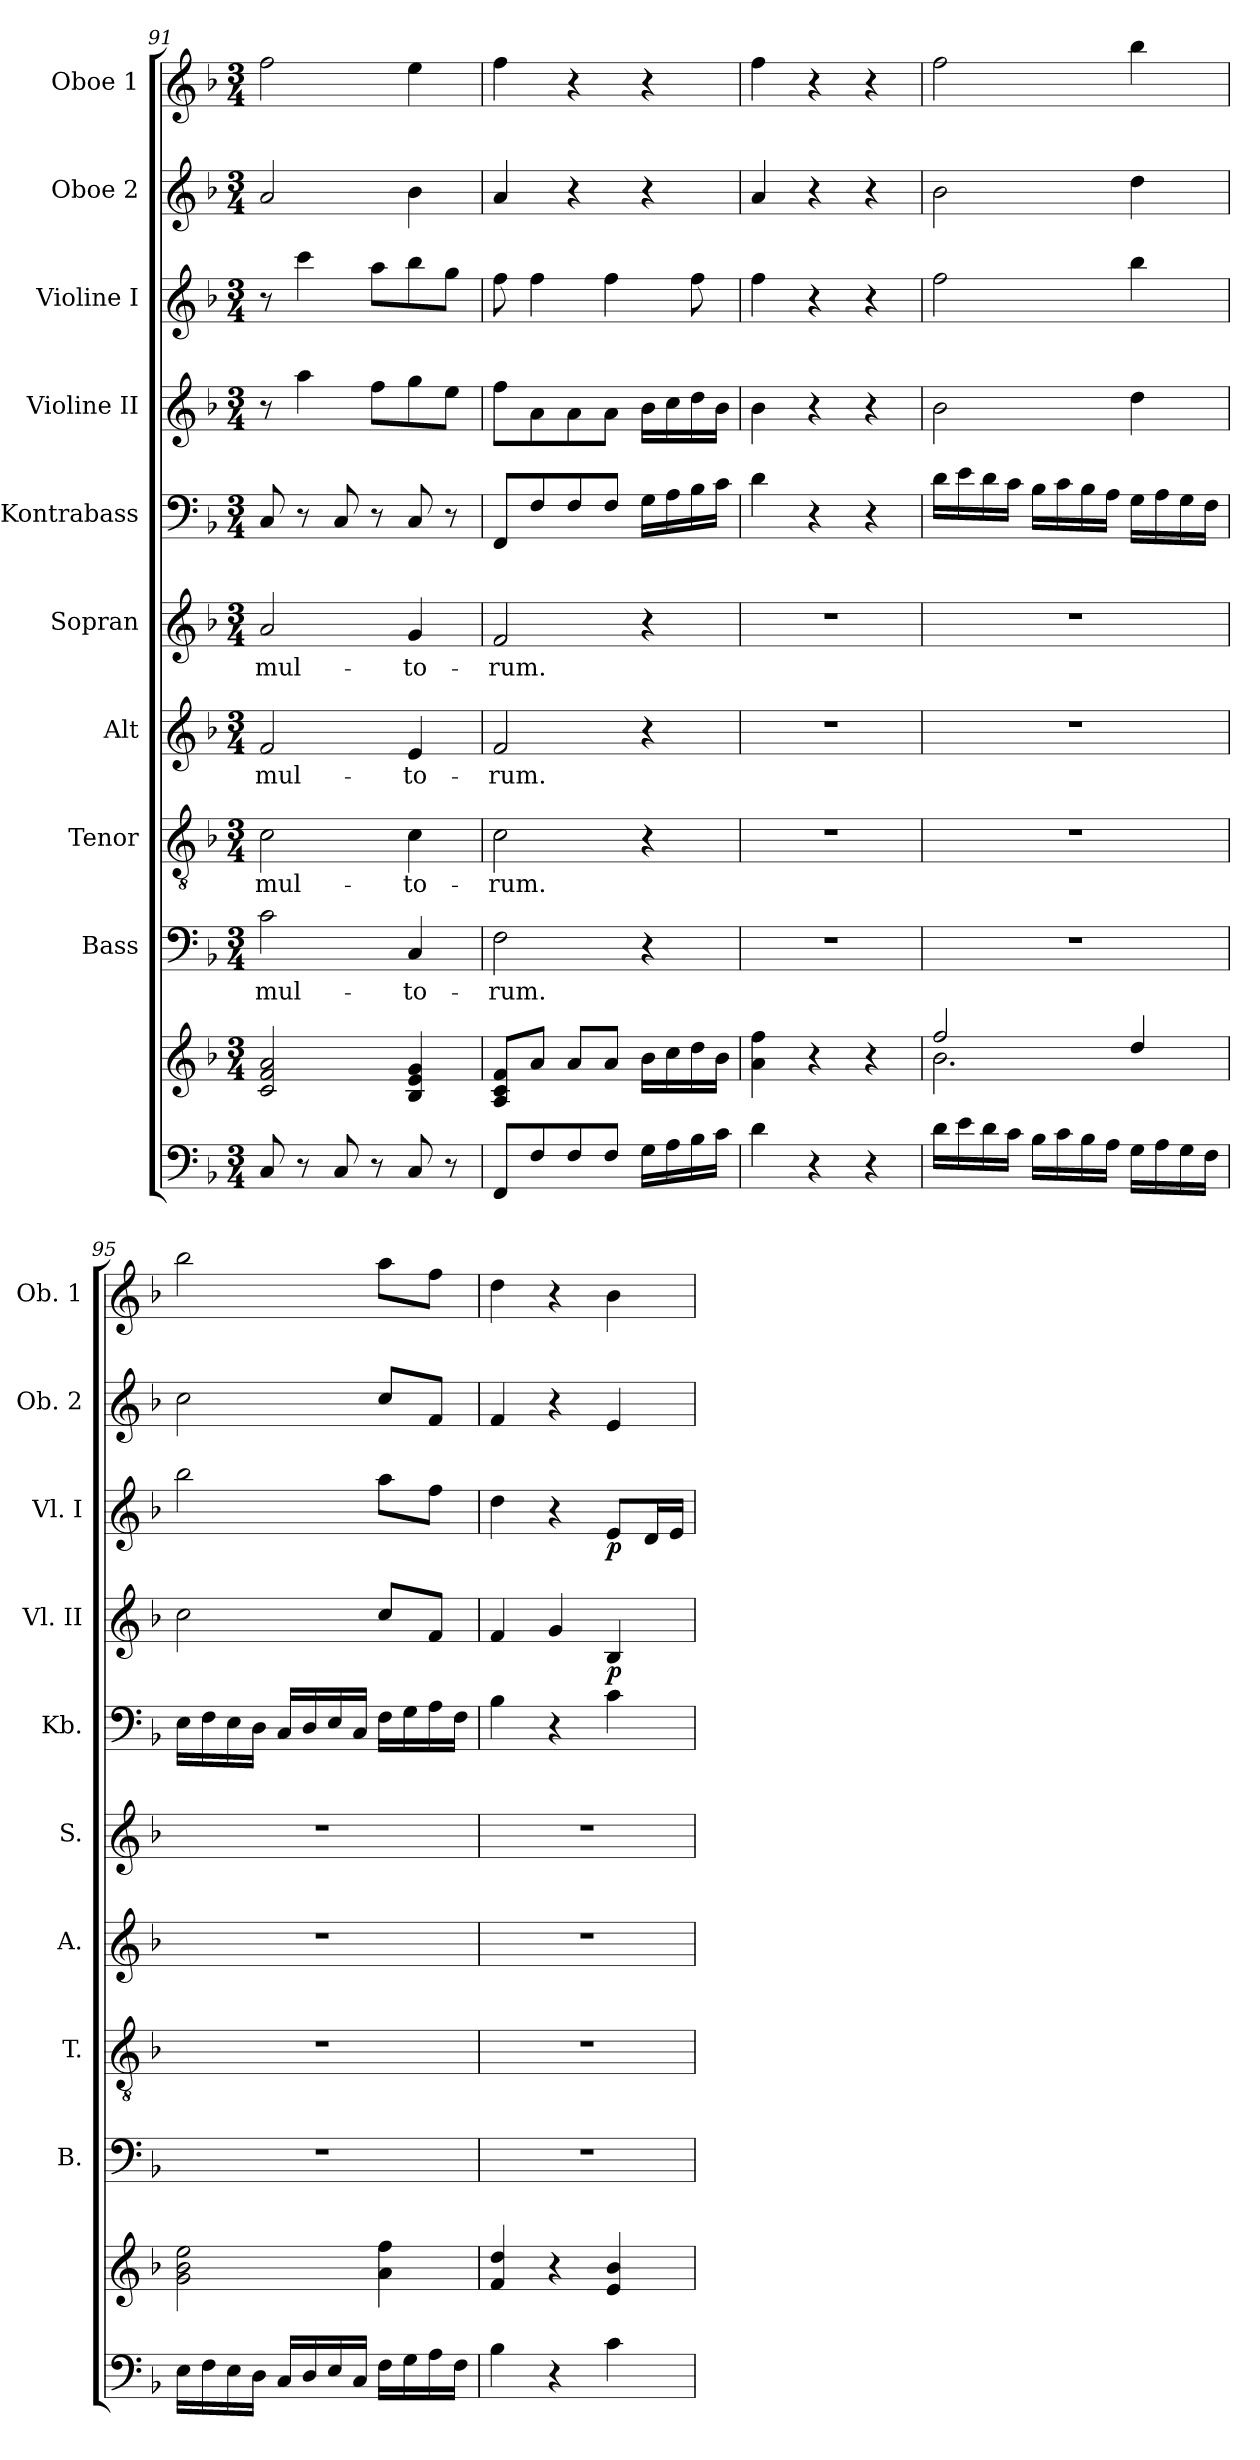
**kern	**kern	**kern	**text	**kern	**text	**kern	**text	**kern	**text	**kern	**kern	**dynam	**kern	**dynam	**kern	**kern
*part10	*part10	*part9	*part9	*part8	*part8	*part7	*part7	*part6	*part6	*part5	*part4	*part4	*part3	*part3	*part2	*part1
*staff11	*staff10	*staff9	*staff9	*staff8	*staff8	*staff7	*staff7	*staff6	*staff6	*staff5	*staff4	*staff4	*staff3	*staff3	*staff2	*staff1
*	*	*I"Bass	*	*I"Tenor	*	*I"Alt	*	*I"Sopran	*	*I"Kontrabass	*I"Violine II	*	*I"Violine I	*	*I"Oboe 2	*I"Oboe 1
*	*	*I'B.	*	*I'T.	*	*I'A.	*	*I'S.	*	*I'Kb.	*I'Vl. II	*	*I'Vl. I	*	*I'Ob. 2	*I'Ob. 1
*clefF4	*clefG2	*clefF4	*	*clefGv2	*	*clefG2	*	*clefG2	*	*clefF4	*clefG2	*	*clefG2	*	*clefG2	*clefG2
*	*	*	*	*	*	*	*	*	*	*ITrd7c12	*	*	*	*	*	*
*k[b-]	*k[b-]	*k[b-]	*	*k[b-]	*	*k[b-]	*	*k[b-]	*	*k[b-]	*k[b-]	*	*k[b-]	*	*k[b-]	*k[b-]
*F:	*F:	*F:	*	*F:	*	*F:	*	*F:	*	*F:	*F:	*	*F:	*	*F:	*F:
*M3/4	*M3/4	*M3/4	*	*M3/4	*	*M3/4	*	*M3/4	*	*M3/4	*M3/4	*	*M3/4	*	*M3/4	*M3/4
=91	=91	=91	=91	=91	=91	=91	=91	=91	=91	=91	=91	=91	=91	=91	=91	=91
!	!	!	!LO:LY:b	!	!LO:LY:b	!	!LO:LY:b	!	!LO:LY:b	!	!	!	!	!	!	!
8C/	2c/ 2f/ 2a/	2c\	mul-	2c\	mul-	2f/	mul-	2a/	mul-	8CC/	8r	.	8r	.	2a/	2ff\
8r	.	.	.	.	.	.	.	.	.	8r	4aa\	.	4ccc\	.	.	.
8C/	.	.	.	.	.	.	.	.	.	8CC/	.	.	.	.	.	.
8r	.	.	.	.	.	.	.	.	.	8r	8ff\L	.	8aa\L	.	.	.
!	!	!	!LO:LY:b	!	!LO:LY:b	!	!LO:LY:b	!	!LO:LY:b	!	!	!	!	!	!	!
8C/	4B-/ 4e/ 4g/	4C/	-to-	4c\	-to-	4e/	-to-	4g/	-to-	8CC/	8gg\	.	8bb-\	.	4b-\	4ee\
8r	.	.	.	.	.	.	.	.	.	8r	8ee\J	.	8gg\J	.	.	.
=92	=92	=92	=92	=92	=92	=92	=92	=92	=92	=92	=92	=92	=92	=92	=92	=92
!	!	!	!LO:LY:b	!	!LO:LY:b	!	!LO:LY:b	!	!LO:LY:b	!	!	!	!	!	!	!
8FF/L	8A/ 8c/ 8f/L	2F\	-rum.	2c\	-rum.	2f/	-rum.	2f/	-rum.	8FFF/L	8ff\L	.	8ff\	.	4a/	4ff\
8F/	8a/J	.	.	.	.	.	.	.	.	8FF/	8a\	.	4ff\	.	.	.
8F/	8a/L	.	.	.	.	.	.	.	.	8FF/	8a\	.	.	.	4r	4r
8F/J	8a/J	.	.	.	.	.	.	.	.	8FF/J	8a\J	.	4ff\	.	.	.
16G\LL	16b-\LL	4r	.	4r	.	4r	.	4r	.	16GG\LL	16b-\LL	.	.	.	4r	4r
16A\	16cc\	.	.	.	.	.	.	.	.	16AA\	16cc\	.	.	.	.	.
16B-\	16dd\	.	.	.	.	.	.	.	.	16BB-\	16dd\	.	8ff\	.	.	.
16c\JJ	16b-\JJ	.	.	.	.	.	.	.	.	16C\JJ	16b-\JJ	.	.	.	.	.
=93	=93	=93	=93	=93	=93	=93	=93	=93	=93	=93	=93	=93	=93	=93	=93	=93
4d\	4a\ 4ff\	2.r	.	2.r	.	2.r	.	2.r	.	4D\	4b-\	.	4ff\	.	4a/	4ff\
4r	4r	.	.	.	.	.	.	.	.	4r	4r	.	4r	.	4r	4r
4r	4r	.	.	.	.	.	.	.	.	4r	4r	.	4r	.	4r	4r
!!LO:PB:g=z
=94	=94	=94	=94	=94	=94	=94	=94	=94	=94	=94	=94	=94	=94	=94	=94	=94
*	*^	*	*	*	*	*	*	*	*	*	*	*	*	*	*	*
16d\LL	2ff/	2.b-\	2.r	.	2.r	.	2.r	.	2.r	.	16D\LL	2b-\	.	2ff\	.	2b-\	2ff\
16e\	.	.	.	.	.	.	.	.	.	.	16E\	.	.	.	.	.	.
16d\	.	.	.	.	.	.	.	.	.	.	16D\	.	.	.	.	.	.
16c\JJ	.	.	.	.	.	.	.	.	.	.	16C\JJ	.	.	.	.	.	.
16B-\LL	.	.	.	.	.	.	.	.	.	.	16BB-\LL	.	.	.	.	.	.
16c\	.	.	.	.	.	.	.	.	.	.	16C\	.	.	.	.	.	.
16B-\	.	.	.	.	.	.	.	.	.	.	16BB-\	.	.	.	.	.	.
16A\JJ	.	.	.	.	.	.	.	.	.	.	16AA\JJ	.	.	.	.	.	.
16G\LL	4dd/	.	.	.	.	.	.	.	.	.	16GG\LL	4dd\	.	4bb-\	.	4dd\	4bb-\
16A\	.	.	.	.	.	.	.	.	.	.	16AA\	.	.	.	.	.	.
16G\	.	.	.	.	.	.	.	.	.	.	16GG\	.	.	.	.	.	.
16F\JJ	.	.	.	.	.	.	.	.	.	.	16FF\JJ	.	.	.	.	.	.
*	*v	*v	*	*	*	*	*	*	*	*	*	*	*	*	*	*	*
=95	=95	=95	=95	=95	=95	=95	=95	=95	=95	=95	=95	=95	=95	=95	=95	=95
16E\LL	2g\ 2b-\ 2ee\	2.r	.	2.r	.	2.r	.	2.r	.	16EE\LL	2cc\	.	2bb-\	.	2cc\	2bb-\
16F\	.	.	.	.	.	.	.	.	.	16FF\	.	.	.	.	.	.
16E\	.	.	.	.	.	.	.	.	.	16EE\	.	.	.	.	.	.
16D\JJ	.	.	.	.	.	.	.	.	.	16DD\JJ	.	.	.	.	.	.
16C/LL	.	.	.	.	.	.	.	.	.	16CC/LL	.	.	.	.	.	.
16D/	.	.	.	.	.	.	.	.	.	16DD/	.	.	.	.	.	.
16E/	.	.	.	.	.	.	.	.	.	16EE/	.	.	.	.	.	.
16C/JJ	.	.	.	.	.	.	.	.	.	16CC/JJ	.	.	.	.	.	.
16F\LL	4a\ 4ff\	.	.	.	.	.	.	.	.	16FF\LL	8cc/L	.	8aa\L	.	8cc/L	8aa\L
16G\	.	.	.	.	.	.	.	.	.	16GG\	.	.	.	.	.	.
16A\	.	.	.	.	.	.	.	.	.	16AA\	8f/J	.	8ff\J	.	8f/J	8ff\J
16F\JJ	.	.	.	.	.	.	.	.	.	16FF\JJ	.	.	.	.	.	.
=96	=96	=96	=96	=96	=96	=96	=96	=96	=96	=96	=96	=96	=96	=96	=96	=96
4B-\	4f/ 4dd/	2.r	.	2.r	.	2.r	.	2.r	.	4BB-\	4f/	.	4dd\	.	4f/	4dd\
4r	4r	.	.	.	.	.	.	.	.	4r	4g/	.	4r	.	4r	4r
!	!	!	!	!	!	!	!	!	!	!	!	!LO:DY:b	!	!LO:DY:b	!	!
4c\	4e/ 4b-/	.	.	.	.	.	.	.	.	4C\	4B-/	p	8e/L	p	4e/	4b-\
.	.	.	.	.	.	.	.	.	.	.	.	.	16d/L	.	.	.
.	.	.	.	.	.	.	.	.	.	.	.	.	16e/JJ	.	.	.
=	=	=	=	=	=	=	=	=	=	=	=	=	=	=	=	=
*-	*-	*-	*-	*-	*-	*-	*-	*-	*-	*-	*-	*-	*-	*-	*-	*-
